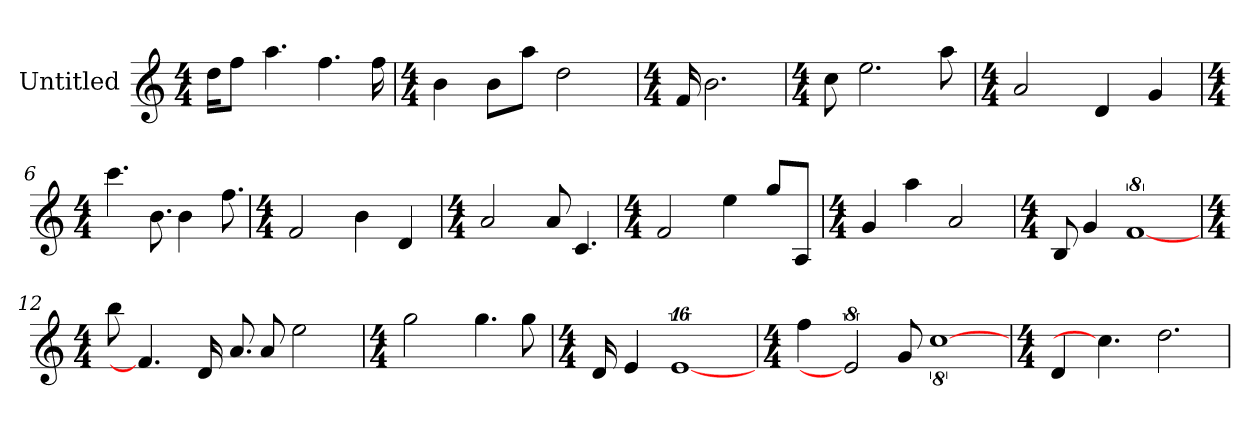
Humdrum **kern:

**kern
*part1
*staff1
*I"Untitled
*k[]
*C:
*M4/4
=1
16ddKL
8ffJ
!LO:N:vis=4.
4aa
!LO:N:vis=4.
4ff
16ff
=2
*k[]
*C:
*M4/4
4b
8bL
8aaJ
2dd
=3
*k[]
*C:
*M4/4
16f
!LO:N:vis=2.
2b
=4
*k[]
*C:
*M4/4
8cc
!LO:N:vis=2.
2ee
8aa
=5
*k[]
*C:
*M4/4
2a
4d
4g
=6
*k[]
*C:
*M4/4
!LO:N:vis=4.
4ccc
!LO:N:vis=8.
8b
4b
!LO:N:vis=8.
8ff
=7
*k[]
*C:
*M4/4
2f
4b
4d
=8
*k[]
*C:
*M4/4
2a
8a
!LO:N:vis=4.
4c
=9
*k[]
*C:
*M4/4
2f
4ee
8ggL
8AJ
=10
*k[]
*C:
*M4/4
4g
4aa
2a
=11
*k[]
*C:
*M4/4
8B
4g
[8%5f
=12
*k[]
*C:
*M4/4
8bb
4.f]
16d
!LO:N:vis=8.
8a
8a
2ee
=13
*k[]
*C:
*M4/4
2gg
!LO:N:vis=4.
4gg
8gg
=14
*k[]
*C:
*M4/4
16d
4e
[16%11e
=15
*k[]
*C:
*M4/4
4ff
16%5e]
8g
[8%5cc
=16
*k[]
*C:
*M4/4
4d
4.cc]
!LO:N:vis=2.
2dd
=
*-
